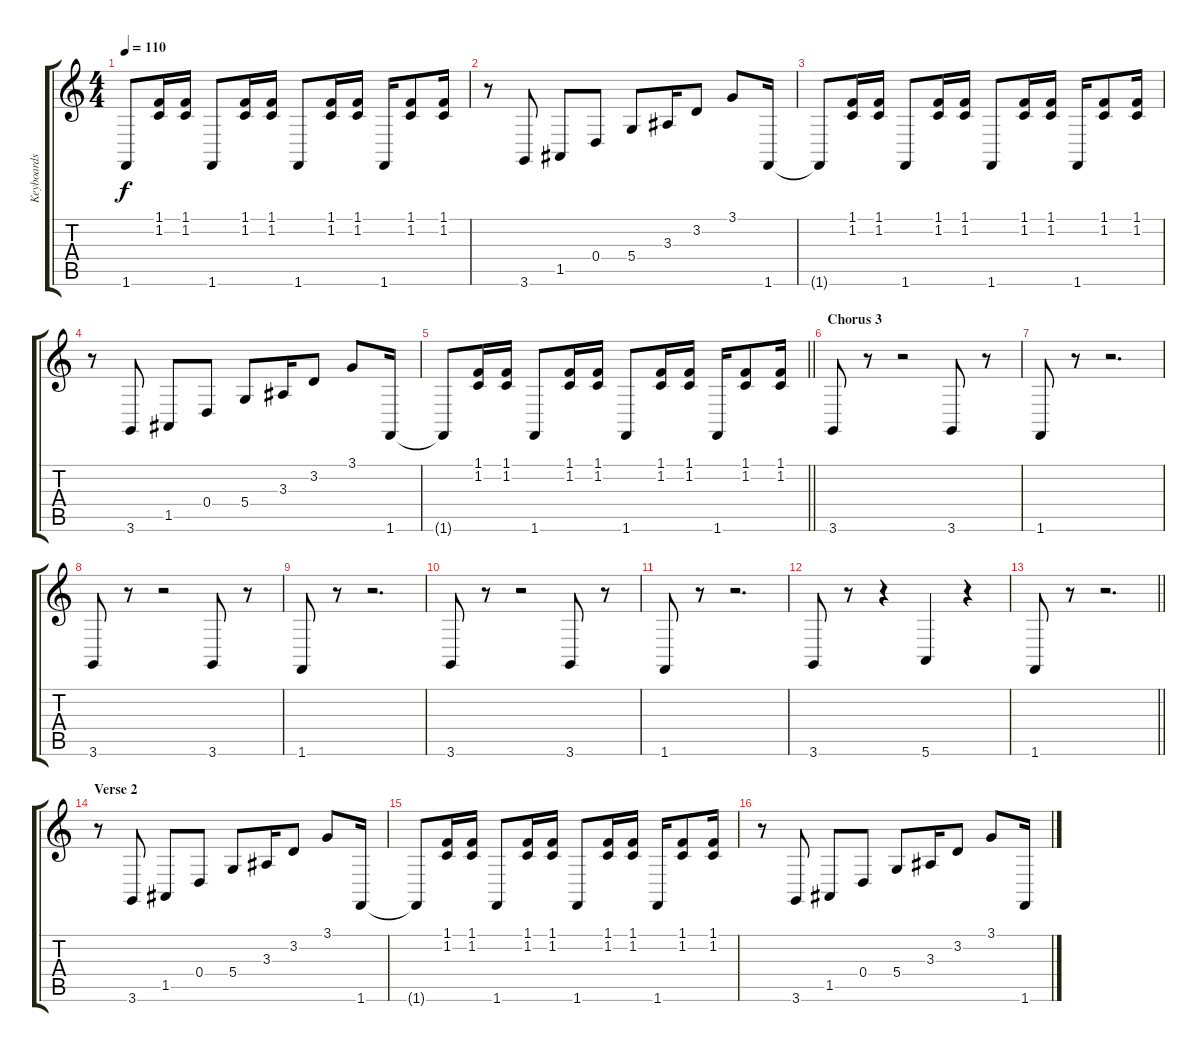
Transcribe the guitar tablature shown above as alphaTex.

\track ("Keyboards (Jerry Harrison)" "Keyboards ") {instrument pad2warm}
\staff {score tabs}
\tuning (E4 B3 G3 D3 A2 E2) {hide}
\ts (4 4)
\tempo 110
\clef g2
\ks c
1.6{t}.8{dy f} (1.1 1.2).16 (1.1 1.2).16 1.6.8 (1.1 1.2).16 (1.1 1.2).16 1.6.8 (1.1 1.2).16 (1.1 1.2).16 1.6.16 (1.1 1.2).8 (1.1 1.2).16 |
r.8 3.6.8 1.5.8 0.4.8 5.4.8 3.3.16 3.2.8 3.1.8 1.6.16 |
1.6{t}.8 (1.1 1.2).16 (1.1 1.2).16 1.6.8 (1.1 1.2).16 (1.1 1.2).16 1.6.8 (1.1 1.2).16 (1.1 1.2).16 1.6.16 (1.1 1.2).8 (1.1 1.2).16 |
r.8 3.6.8 1.5.8 0.4.8 5.4.8 3.3.16 3.2.8 3.1.8 1.6.16 |
\barLineRight lightlight
1.6{t}.8 (1.1 1.2).16 (1.1 1.2).16 1.6.8 (1.1 1.2).16 (1.1 1.2).16 1.6.8 (1.1 1.2).16 (1.1 1.2).16 1.6.16 (1.1 1.2).8 (1.1 1.2).16 |
\section ("" "Chorus 3")
3.6.8{instrument lead2sawtooth} r.8 r.2 3.6.8 r.8 |
1.6.8 r.8 r.2{d} |
3.6.8 r.8 r.2 3.6.8 r.8 |
1.6.8 r.8 r.2{d} |
3.6.8 r.8 r.2 3.6.8 r.8 |
1.6.8 r.8 r.2{d} |
3.6.8 r.8 r.4 5.6.4 r.4 |
\barLineRight lightlight
1.6.8 r.8 r.2{d} |
\section ("" "Verse 2")
r.8 3.6.8 1.5.8 0.4.8 5.4.8 3.3.16 3.2.8 3.1.8 1.6.16 |
1.6{t}.8 (1.1 1.2).16 (1.1 1.2).16 1.6.8 (1.1 1.2).16 (1.1 1.2).16 1.6.8 (1.1 1.2).16 (1.1 1.2).16 1.6.16 (1.1 1.2).8 (1.1 1.2).16 |
r.8 3.6.8 1.5.8 0.4.8 5.4.8 3.3.16 3.2.8 3.1.8 1.6.16
